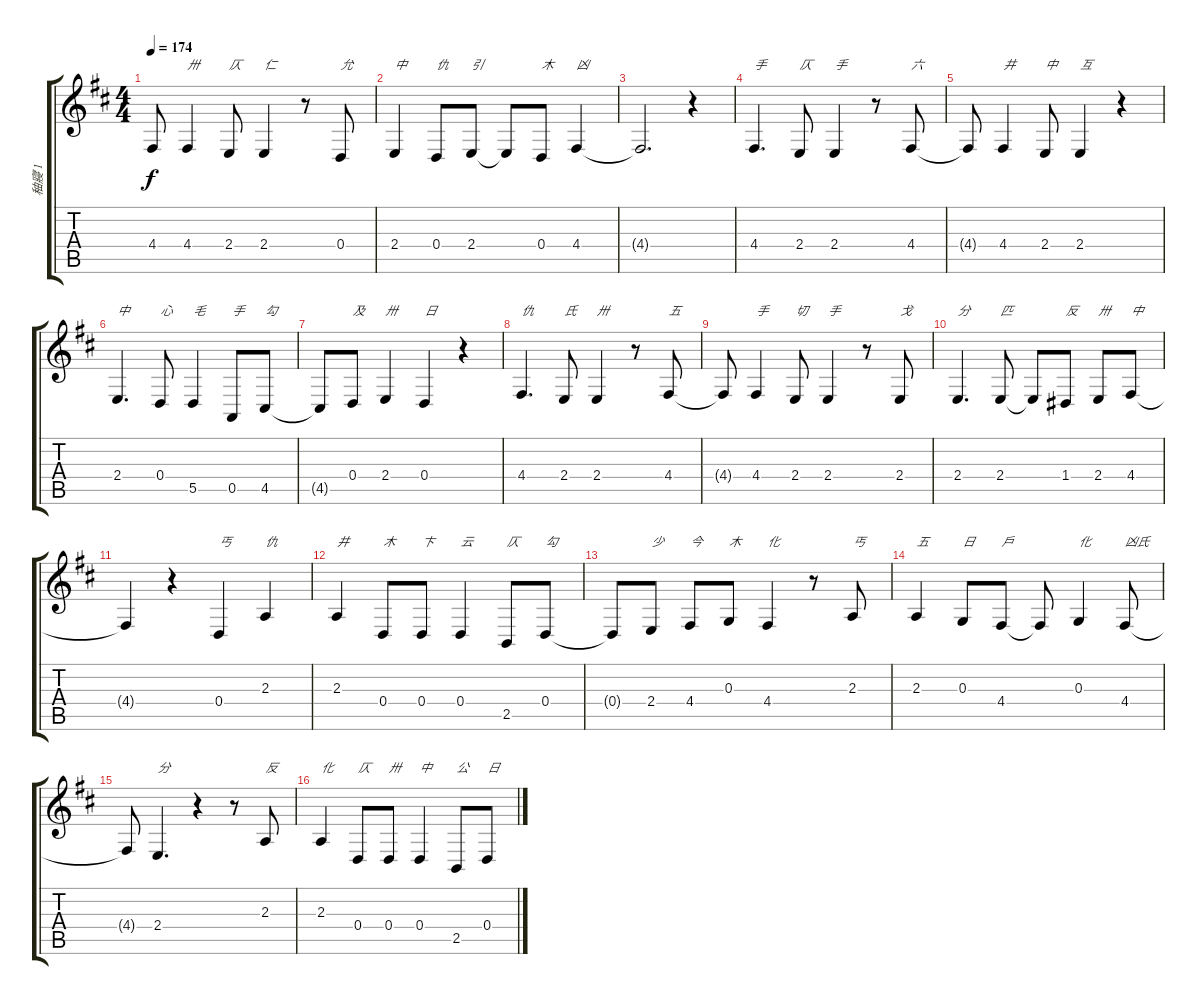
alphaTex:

\track ("秞寢 1" "秞寢 1") {instrument flute}
\staff {score tabs}
\tuning (E4 B3 G3 D3 A2 E2) {hide}
\ts (4 4)
\tempo 174
\clef g2
\ks d
4.4{t}.8{dy f} 4.4.4{txt "卅"} 2.4.8{txt "仄"} 2.4.4{txt "仁"} r.8 0.4.8{txt "允"} |
2.4.4{txt "中"} 0.4.8{txt "仇"} 2.4.8{txt "引"} 2.4{t}.8 0.4.8{txt "木"} 4.4.4{txt "凶"} |
4.4{t}.2{d} r.4 |
4.4.4{d txt "手"} 2.4.8{txt "仄"} 2.4.4{txt "手"} r.8 4.4.8{txt "六"} |
4.4{t}.8 4.4.4{txt "井"} 2.4.8{txt "中"} 2.4.4{txt "互"} r.4 |
2.4.4{d txt "中"} 0.4.8{txt "心"} 5.5.4{txt "毛"} 0.5.8{txt "手"} 4.5.8{txt "勾"} |
4.5{t}.8 0.4.8{txt "及"} 2.4.4{txt "卅"} 0.4.4{txt "日"} r.4 |
4.4.4{d txt "仇"} 2.4.8{txt "氏"} 2.4.4{txt "卅"} r.8 4.4.8{txt "五"} |
4.4{t}.8 4.4.4{txt "手"} 2.4.8{txt "切"} 2.4.4{txt "手"} r.8 2.4.8{txt "戈"} |
2.4.4{d txt "分"} 2.4.8{txt "匹"} 2.4{t}.8 1.4.8{txt "反"} 2.4.8{txt "卅"} 4.4.8{txt "中"} |
4.4{t}.4 r.4 0.4.4{txt "丐"} 2.3.4{txt "仇"} |
2.3.4{txt "井"} 0.4.8{txt "木"} 0.4.8{txt "卞"} 0.4.4{txt "云"} 2.5.8{txt "仄"} 0.4.8{txt "勾"} |
0.4{t}.8 2.4.8{txt "少"} 4.4.8{txt "今"} 0.3.8{txt "木"} 4.4.4{txt "化"} r.8 2.3.8{txt "丐"} |
2.3.4{txt "五"} 0.3.8{txt "日"} 4.4.8{txt "戶"} 4.4{t}.8 0.3.4{txt "化"} 4.4.8{txt "凶氏"} |
4.4{t}.8 2.4.4{d txt "分"} r.4 r.8 2.3.8{txt "反"} |
2.3.4{txt "化"} 0.4.8{txt "仄"} 0.4.8{txt "卅"} 0.4.4{txt "中"} 2.5.8{txt "公"} 0.4.8{txt "日"}
